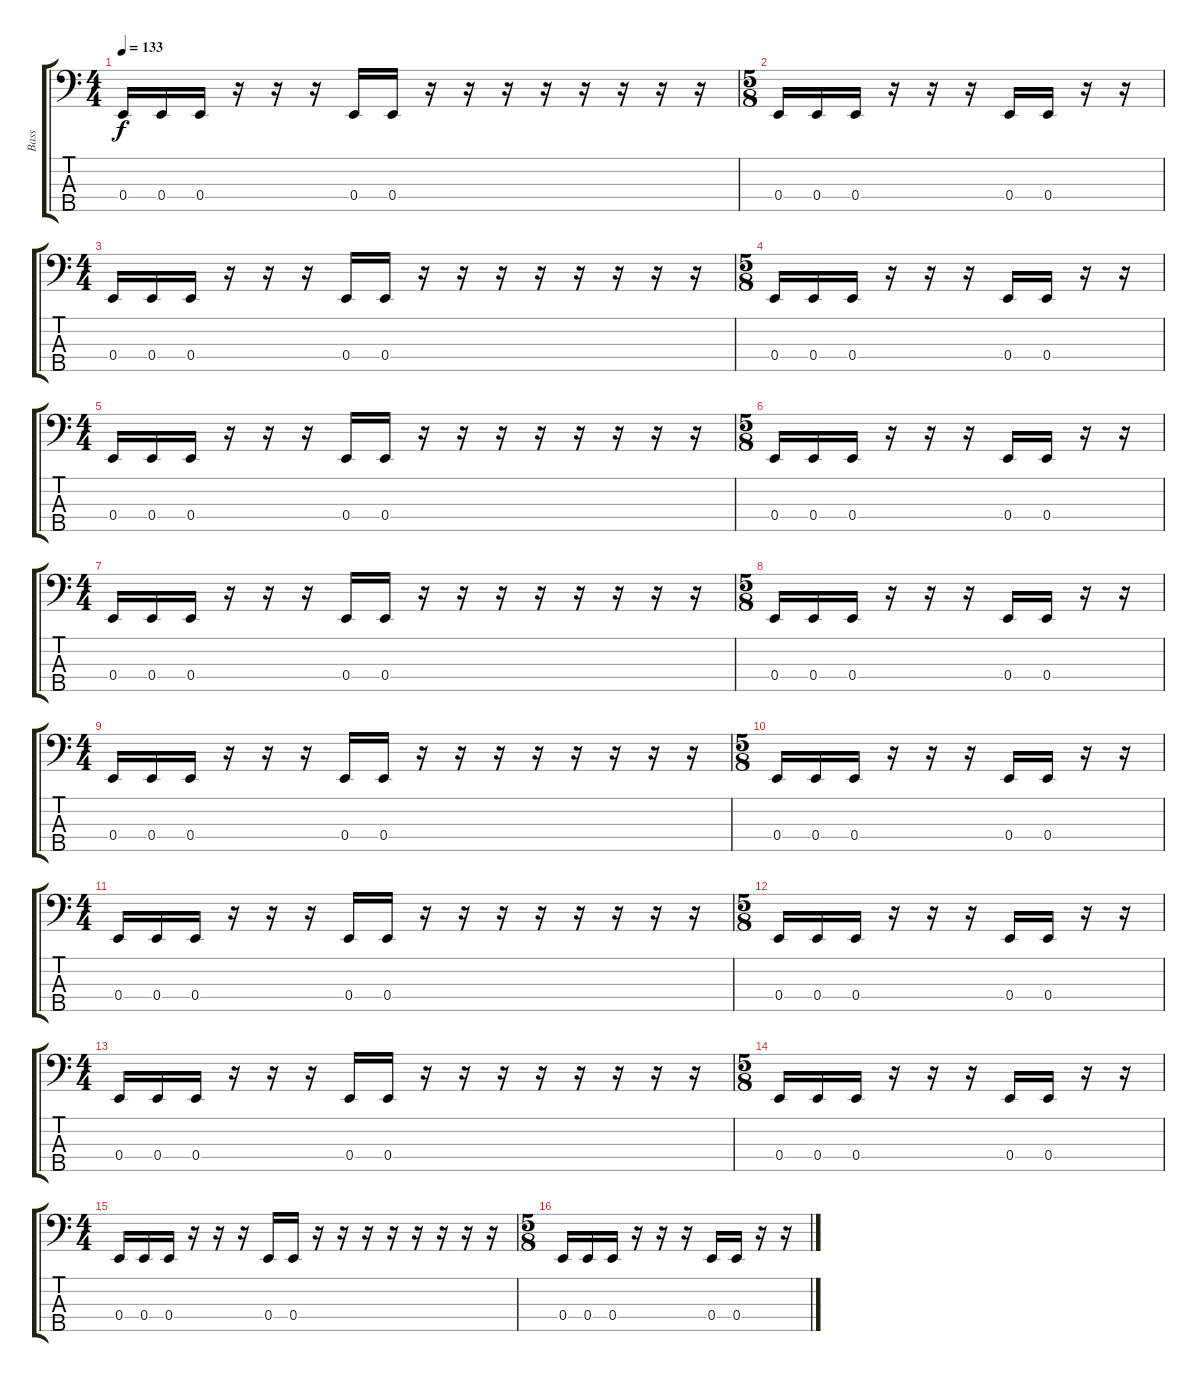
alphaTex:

\track ("Bass" "Bass") {instrument electricbassfinger}
\staff {score tabs}
\tuning (G2 D2 A1 E1 B0) {hide}
\ts (4 4)
\tempo 133
\clef f4
\ks c
0.4.16{dy f} 0.4.16 0.4.16 r.16 r.16 r.16 0.4.16 0.4.16 r.16 r.16 r.16 r.16 r.16 r.16 r.16 r.16 |
\ts (5 8)
0.4.16 0.4.16 0.4.16 r.16 r.16 r.16 0.4.16 0.4.16 r.16 r.16 |
\ts (4 4)
0.4.16 0.4.16 0.4.16 r.16 r.16 r.16 0.4.16 0.4.16 r.16 r.16 r.16 r.16 r.16 r.16 r.16 r.16 |
\ts (5 8)
0.4.16 0.4.16 0.4.16 r.16 r.16 r.16 0.4.16 0.4.16 r.16 r.16 |
\ts (4 4)
0.4.16 0.4.16 0.4.16 r.16 r.16 r.16 0.4.16 0.4.16 r.16 r.16 r.16 r.16 r.16 r.16 r.16 r.16 |
\ts (5 8)
0.4.16 0.4.16 0.4.16 r.16 r.16 r.16 0.4.16 0.4.16 r.16 r.16 |
\ts (4 4)
0.4.16 0.4.16 0.4.16 r.16 r.16 r.16 0.4.16 0.4.16 r.16 r.16 r.16 r.16 r.16 r.16 r.16 r.16 |
\ts (5 8)
0.4.16 0.4.16 0.4.16 r.16 r.16 r.16 0.4.16 0.4.16 r.16 r.16 |
\ts (4 4)
0.4.16 0.4.16 0.4.16 r.16 r.16 r.16 0.4.16 0.4.16 r.16 r.16 r.16 r.16 r.16 r.16 r.16 r.16 |
\ts (5 8)
0.4.16 0.4.16 0.4.16 r.16 r.16 r.16 0.4.16 0.4.16 r.16 r.16 |
\ts (4 4)
0.4.16 0.4.16 0.4.16 r.16 r.16 r.16 0.4.16 0.4.16 r.16 r.16 r.16 r.16 r.16 r.16 r.16 r.16 |
\ts (5 8)
0.4.16 0.4.16 0.4.16 r.16 r.16 r.16 0.4.16 0.4.16 r.16 r.16 |
\ts (4 4)
0.4.16 0.4.16 0.4.16 r.16 r.16 r.16 0.4.16 0.4.16 r.16 r.16 r.16 r.16 r.16 r.16 r.16 r.16 |
\ts (5 8)
0.4.16 0.4.16 0.4.16 r.16 r.16 r.16 0.4.16 0.4.16 r.16 r.16 |
\ts (4 4)
0.4.16 0.4.16 0.4.16 r.16 r.16 r.16 0.4.16 0.4.16 r.16 r.16 r.16 r.16 r.16 r.16 r.16 r.16 |
\ts (5 8)
0.4.16 0.4.16 0.4.16 r.16 r.16 r.16 0.4.16 0.4.16 r.16 r.16
